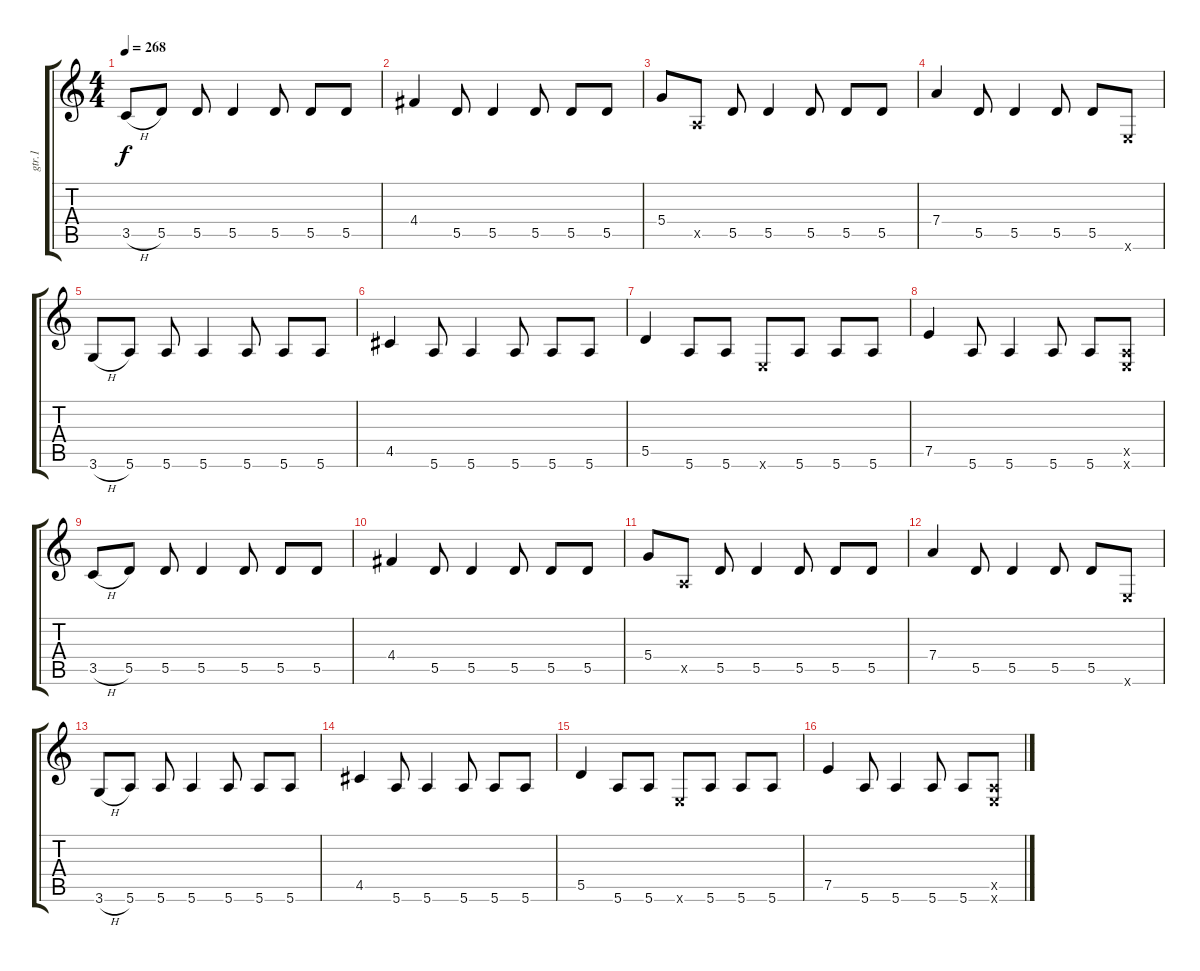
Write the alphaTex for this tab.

\track ("gtr.1" "gtr.1") {instrument overdrivenguitar}
\staff {score tabs}
\tuning (E4 B3 G3 D3 A2 E2) {hide}
\ts (4 4)
\tempo 268
\clef g2
\ks c
3.5{h}.8{dy f} 5.5.8 5.5.8 5.5.4 5.5.8 5.5.8 5.5.8 |
4.4.4 5.5.8 5.5.4 5.5.8 5.5.8 5.5.8 |
5.4.8 0.5{x}.8 5.5.8 5.5.4 5.5.8 5.5.8 5.5.8 |
7.4.4 5.5.8 5.5.4 5.5.8 5.5.8 0.6{x}.8 |
3.6{h}.8 5.6.8 5.6.8 5.6.4 5.6.8 5.6.8 5.6.8 |
4.5.4 5.6.8 5.6.4 5.6.8 5.6.8 5.6.8 |
5.5.4 5.6.8 5.6.8 0.6{x}.8 5.6.8 5.6.8 5.6.8 |
7.5.4 5.6.8 5.6.4 5.6.8 5.6.8 (0.5{x} 0.6{x}).8 |
3.5{h}.8 5.5.8 5.5.8 5.5.4 5.5.8 5.5.8 5.5.8 |
4.4.4 5.5.8 5.5.4 5.5.8 5.5.8 5.5.8 |
5.4.8 0.5{x}.8 5.5.8 5.5.4 5.5.8 5.5.8 5.5.8 |
7.4.4 5.5.8 5.5.4 5.5.8 5.5.8 0.6{x}.8 |
3.6{h}.8 5.6.8 5.6.8 5.6.4 5.6.8 5.6.8 5.6.8 |
4.5.4 5.6.8 5.6.4 5.6.8 5.6.8 5.6.8 |
5.5.4 5.6.8 5.6.8 0.6{x}.8 5.6.8 5.6.8 5.6.8 |
7.5.4 5.6.8 5.6.4 5.6.8 5.6.8 (0.5{x} 0.6{x}).8
